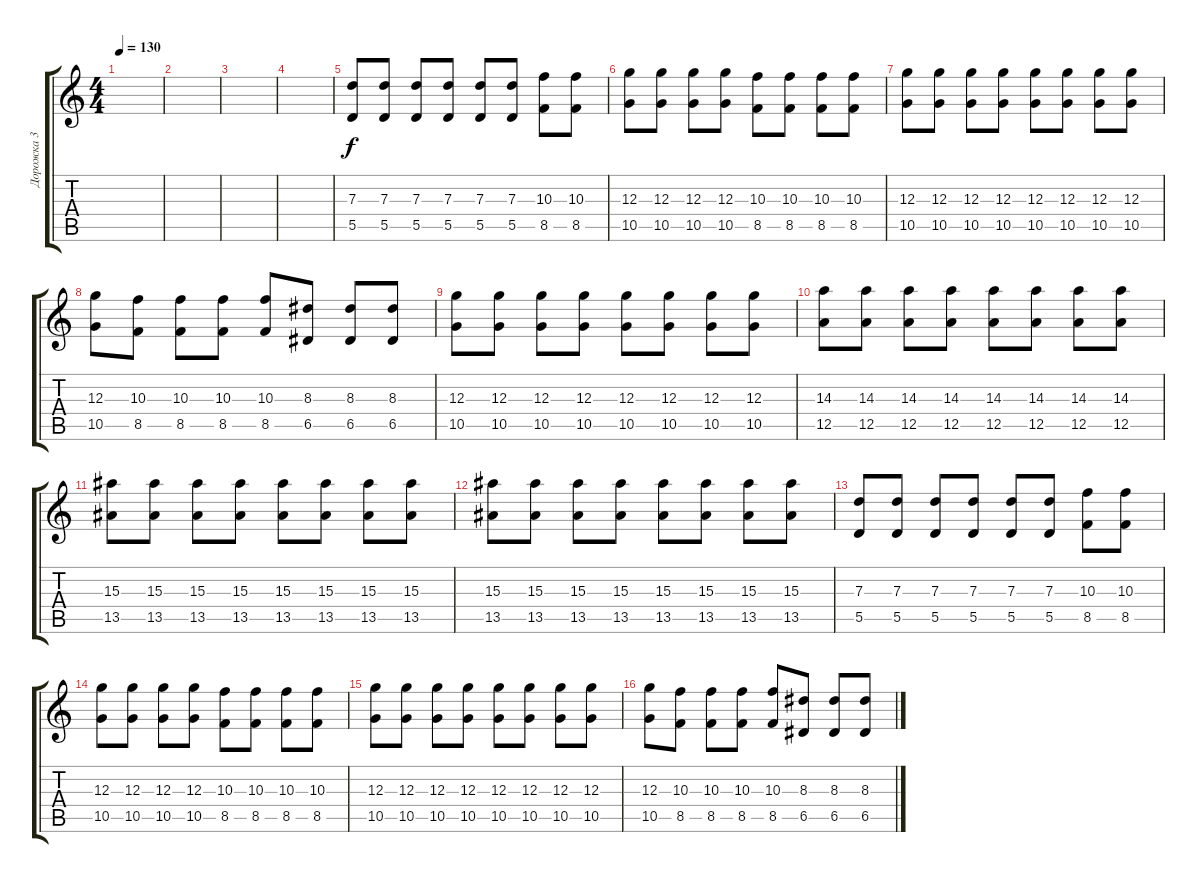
\track ("Дорожка 3" "Дорожка 3") {instrument electricguitarclean}
\staff {score tabs}
\tuning (E4 B3 G3 D3 A2 E2) {hide}
\ts (4 4)
\tempo 130
\clef g2
\ks c
|
|
|
|
(7.3 5.5).8 (7.3 5.5).8 (7.3 5.5).8 (7.3 5.5).8 (7.3 5.5).8 (7.3 5.5).8 (10.3 8.5).8 (10.3 8.5).8 |
(12.3 10.5).8 (12.3 10.5).8 (12.3 10.5).8 (12.3 10.5).8 (10.3 8.5).8 (10.3 8.5).8 (10.3 8.5).8 (10.3 8.5).8 |
(12.3 10.5).8 (12.3 10.5).8 (12.3 10.5).8 (12.3 10.5).8 (12.3 10.5).8 (12.3 10.5).8 (12.3 10.5).8 (12.3 10.5).8 |
(12.3 10.5).8 (10.3 8.5).8 (10.3 8.5).8 (10.3 8.5).8 (10.3 8.5).8 (8.3 6.5).8 (8.3 6.5).8 (8.3 6.5).8 |
(12.3 10.5).8 (12.3 10.5).8 (12.3 10.5).8 (12.3 10.5).8 (12.3 10.5).8 (12.3 10.5).8 (12.3 10.5).8 (12.3 10.5).8 |
(14.3 12.5).8 (14.3 12.5).8 (14.3 12.5).8 (14.3 12.5).8 (14.3 12.5).8 (14.3 12.5).8 (14.3 12.5).8 (14.3 12.5).8 |
(15.3 13.5).8 (15.3 13.5).8 (15.3 13.5).8 (15.3 13.5).8 (15.3 13.5).8 (15.3 13.5).8 (15.3 13.5).8 (15.3 13.5).8 |
(15.3 13.5).8 (15.3 13.5).8 (15.3 13.5).8 (15.3 13.5).8 (15.3 13.5).8 (15.3 13.5).8 (15.3 13.5).8 (15.3 13.5).8 |
(7.3 5.5).8 (7.3 5.5).8 (7.3 5.5).8 (7.3 5.5).8 (7.3 5.5).8 (7.3 5.5).8 (10.3 8.5).8 (10.3 8.5).8 |
(12.3 10.5).8 (12.3 10.5).8 (12.3 10.5).8 (12.3 10.5).8 (10.3 8.5).8 (10.3 8.5).8 (10.3 8.5).8 (10.3 8.5).8 |
(12.3 10.5).8 (12.3 10.5).8 (12.3 10.5).8 (12.3 10.5).8 (12.3 10.5).8 (12.3 10.5).8 (12.3 10.5).8 (12.3 10.5).8 |
(12.3 10.5).8 (10.3 8.5).8 (10.3 8.5).8 (10.3 8.5).8 (10.3 8.5).8 (8.3 6.5).8 (8.3 6.5).8 (8.3 6.5).8
